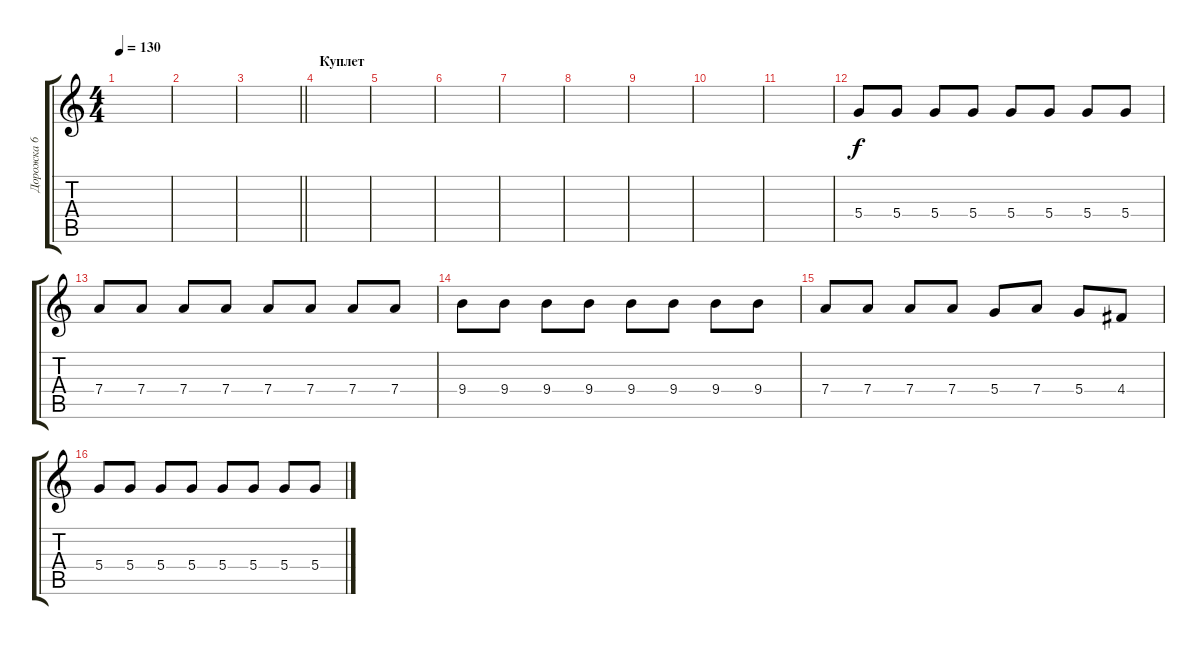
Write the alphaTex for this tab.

\track ("Дорожка 6" "Дорожка 6") {instrument distortionguitar}
\staff {score tabs}
\tuning (E4 B3 G3 D3 A2 E2) {hide}
\ts (4 4)
\tempo 130
\clef g2
\ks c
|
|
\barLineRight lightlight
|
\section ("" "Куплет")
|
|
|
|
|
|
|
|
5.4.8 5.4.8 5.4.8 5.4.8 5.4.8 5.4.8 5.4.8 5.4.8 |
7.4.8 7.4.8 7.4.8 7.4.8 7.4.8 7.4.8 7.4.8 7.4.8 |
9.4.8 9.4.8 9.4.8 9.4.8 9.4.8 9.4.8 9.4.8 9.4.8 |
7.4.8 7.4.8 7.4.8 7.4.8 5.4.8 7.4.8 5.4.8 4.4.8 |
5.4.8 5.4.8 5.4.8 5.4.8 5.4.8 5.4.8 5.4.8 5.4.8
